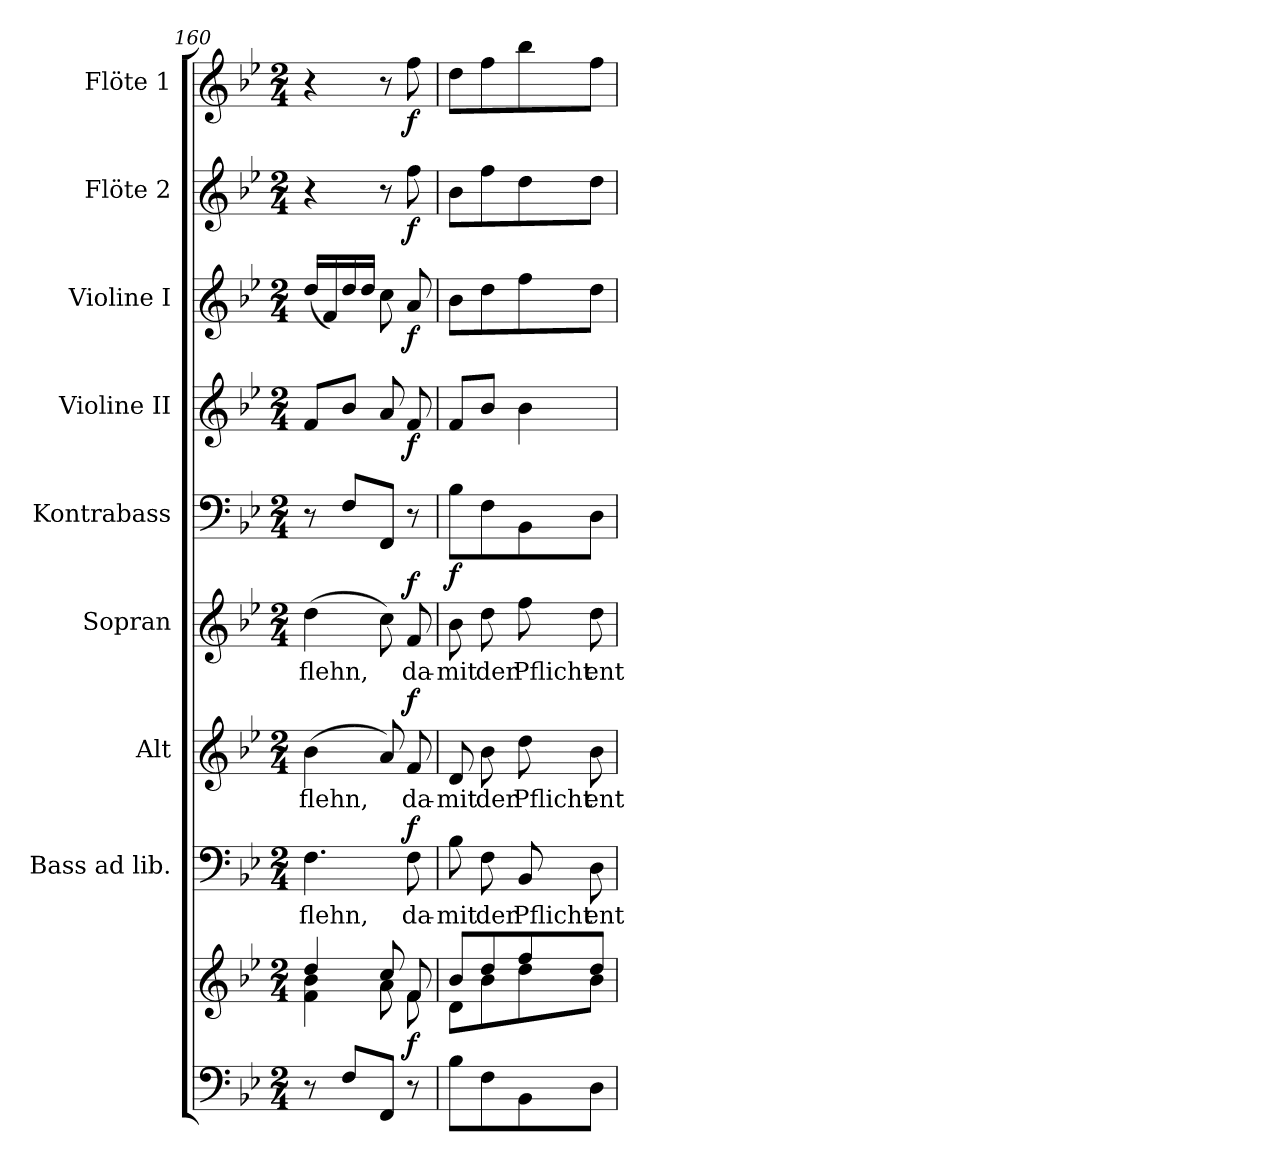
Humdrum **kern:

**kern	**kern	**dynam	**kern	**text	**dynam	**kern	**text	**dynam	**kern	**text	**dynam	**kern	**dynam	**kern	**dynam	**kern	**dynam	**kern	**dynam	**kern	**dynam
*part9	*part9	*part9	*part8	*part8	*part8	*part7	*part7	*part7	*part6	*part6	*part6	*part5	*part5	*part4	*part4	*part3	*part3	*part2	*part2	*part1	*part1
*staff10	*staff9	*staff9/10	*staff8	*staff8	*staff8	*staff7	*staff7	*staff7	*staff6	*staff6	*staff6	*staff5	*staff5	*staff4	*staff4	*staff3	*staff3	*staff2	*staff2	*staff1	*staff1
*	*	*	*I"Bass ad lib.	*	*	*I"Alt	*	*	*I"Sopran	*	*	*I"Kontrabass	*	*I"Violine II	*	*I"Violine I	*	*I"Flöte 2	*	*I"Flöte 1	*
*	*	*	*I'B.	*	*	*I'A.	*	*	*I'S.	*	*	*I'Kb.	*	*I'Vl. II	*	*I'Vl. I	*	*I'Fl. 2	*	*I'Fl. 1	*
!!LO:PB:g=z
*clefF4	*clefG2	*	*clefF4	*	*	*clefG2	*	*	*clefG2	*	*	*clefF4	*	*clefG2	*	*clefG2	*	*clefG2	*	*clefG2	*
*	*	*	*	*	*	*	*	*	*	*	*	*ITrd7c12	*	*	*	*	*	*	*	*	*
*k[b-e-]	*k[b-e-]	*	*k[b-e-]	*	*	*k[b-e-]	*	*	*k[b-e-]	*	*	*k[b-e-]	*	*k[b-e-]	*	*k[b-e-]	*	*k[b-e-]	*	*k[b-e-]	*
*B-:	*B-:	*	*B-:	*	*	*B-:	*	*	*B-:	*	*	*B-:	*	*B-:	*	*B-:	*	*B-:	*	*B-:	*
*M2/4	*M2/4	*	*M2/4	*	*	*M2/4	*	*	*M2/4	*	*	*M2/4	*	*M2/4	*	*M2/4	*	*M2/4	*	*M2/4	*
=160	=160	=160	=160	=160	=160	=160	=160	=160	=160	=160	=160	=160	=160	=160	=160	=160	=160	=160	=160	=160	=160
*	*^	*	*	*	*	*	*	*	*	*	*	*	*	*	*	*	*	*	*	*	*
!	!	!	!	!	!LO:LY:b	!	!	!LO:LY:b	!	!	!LO:LY:b	!	!	!	!	!	!	!	!	!	!	!
8r	4dd/	4f\ 4b-\	.	4.F\	flehn,	.	(>4b-\	flehn,	.	(>4dd\	flehn,	.	8r	.	8f/L	.	(<16dd/LL	.	4r	.	4r	.
.	.	.	.	.	.	.	.	.	.	.	.	.	.	.	.	.	16f/)	.	.	.	.	.
8F/L	.	.	.	.	.	.	.	.	.	.	.	.	8FF/L	.	8b-/J	.	16dd/	.	.	.	.	.
.	.	.	.	.	.	.	.	.	.	.	.	.	.	.	.	.	16dd/JJ	.	.	.	.	.
8FF/J	8cc/	8a\	.	.	.	.	8a/)	.	.	8cc\)	.	.	8FFF/J	.	8a/	.	8cc\	.	8r	.	8r	.
!	!	!	!LO:DY:b	!	!LO:LY:b	!LO:DY:a	!	!LO:LY:b	!LO:DY:a	!	!LO:LY:b	!LO:DY:a	!	!	!	!LO:DY:b	!	!LO:DY:b	!	!LO:DY:b	!	!LO:DY:b
8r	8f/	8f\	f	8F\	da-	f	8f/	da-	f	8f/	da-	f	8r	.	8f/	f	8a/	f	8ff\	f	8ff\	f
=161	=161	=161	=161	=161	=161	=161	=161	=161	=161	=161	=161	=161	=161	=161	=161	=161	=161	=161	=161	=161	=161	=161
!	!	!	!	!	!LO:LY:b	!	!	!LO:LY:b	!	!	!LO:LY:b	!	!	!LO:DY:b	!	!	!	!	!	!	!	!
8B-\L	8b-/L	8d\L	.	8B-\	-mit	.	8d/	-mit	.	8b-\	-mit	.	8BB-\L	f	8f/L	.	8b-\L	.	8b-\L	.	8dd\L	.
!	!	!	!	!	!LO:LY:b	!	!	!LO:LY:b	!	!	!LO:LY:b	!	!	!	!	!	!	!	!	!	!	!
8F\	8dd/	8b-\	.	8F\	der	.	8b-\	der	.	8dd\	der	.	8FF\	.	8b-/J	.	8dd\	.	8ff\	.	8ff\	.
!	!	!	!	!	!LO:LY:b	!	!	!LO:LY:b	!	!	!LO:LY:b	!	!	!	!	!	!	!	!	!	!	!
8BB-\	8ff/	8dd\	.	8BB-/	Pflicht	.	8dd\	Pflicht	.	8ff\	Pflicht	.	8BBB-\	.	4b-\	.	8ff\	.	8dd\	.	8bb-\	.
!	!	!	!	!	!LO:LY:b	!	!	!LO:LY:b	!	!	!LO:LY:b	!	!	!	!	!	!	!	!	!	!	!
8D\J	8dd/J	8b-\J	.	8D\	ent-	.	8b-\	ent-	.	8dd\	ent-	.	8DD\J	.	.	.	8dd\J	.	8dd\J	.	8ff\J	.
*	*v	*v	*	*	*	*	*	*	*	*	*	*	*	*	*	*	*	*	*	*	*	*
=	=	=	=	=	=	=	=	=	=	=	=	=	=	=	=	=	=	=	=	=	=
*-	*-	*-	*-	*-	*-	*-	*-	*-	*-	*-	*-	*-	*-	*-	*-	*-	*-	*-	*-	*-	*-
